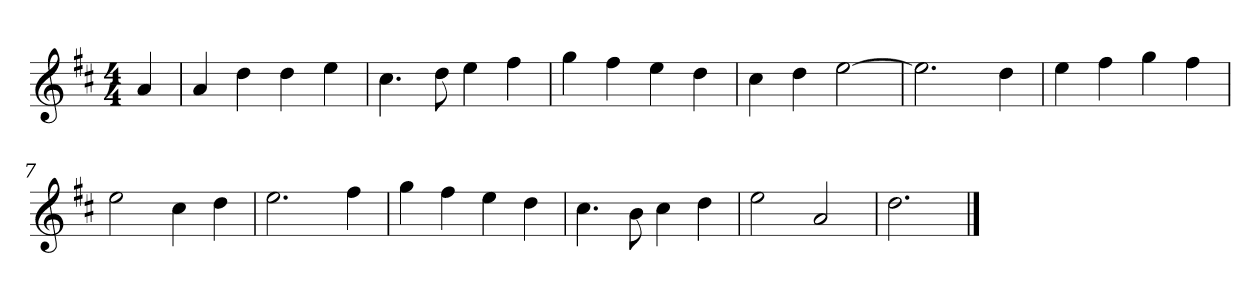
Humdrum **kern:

**kern
*part1
*staff1
*k[f#c#]
*M4/4
*MM120
=
4a
=1
4a
4dd
4dd
4ee
=2
4.cc#
8dd
4ee
4ff#
=3
4gg
4ff#
4ee
4dd
=4
4cc#
4dd
[2ee
=5
2.ee]
4dd
=6
4ee
4ff#
4gg
4ff#
=7
2ee
4cc#
4dd
=8
2.ee
4ff#
=9
4gg
4ff#
4ee
4dd
=10
4.cc#
8b
4cc#
4dd
=11
2ee
2a
=12
2.dd
==
*-
